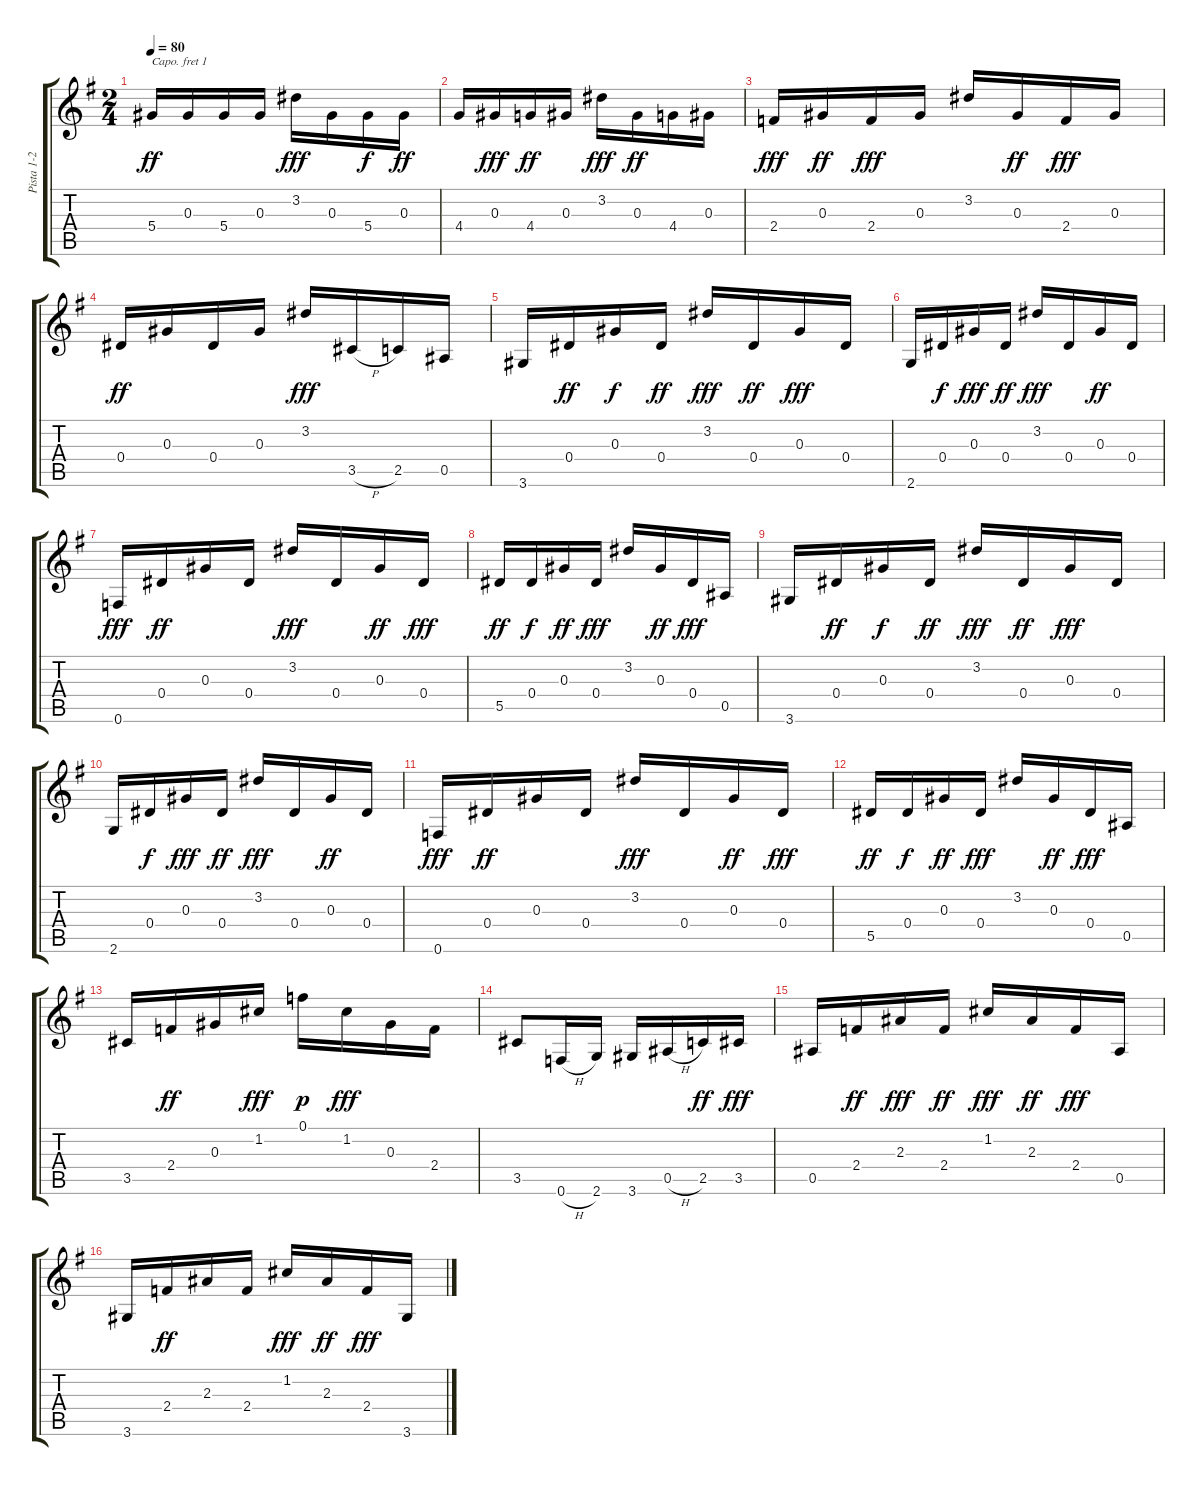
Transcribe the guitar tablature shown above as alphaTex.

\track ("Pista 1-2" "Pista 1-2") {instrument acousticguitarnylon}
\staff {score tabs}
\capo 1
\tuning (E4 B3 G3 D3 A2 E2) {hide}
\ts (2 4)
\tempo 80
\clef g2
\ks g
5.4.16{dy ff} 0.3.16 5.4.16 0.3.16 3.2.16{dy fff} 0.3.16 5.4.16{dy f} 0.3.16{dy ff} |
4.4.16 0.3.16{dy fff} 4.4.16{dy ff} 0.3.16 3.2.16{dy fff} 0.3.16{dy ff} 4.4.16 0.3.16 |
2.4.16{dy fff} 0.3.16{dy ff} 2.4.16{dy fff} 0.3.16 3.2.16 0.3.16{dy ff} 2.4.16{dy fff} 0.3.16 |
0.4.16{dy ff} 0.3.16 0.4.16 0.3.16 3.2.16{dy fff} 3.5{h}.16 2.5.16 0.5.16 |
3.6.16 0.4.16{dy ff} 0.3.16{dy f} 0.4.16{dy ff} 3.2.16{dy fff} 0.4.16{dy ff} 0.3.16{dy fff} 0.4.16 |
2.6.16 0.4.16{dy f} 0.3.16{dy fff} 0.4.16{dy ff} 3.2.16{dy fff} 0.4.16 0.3.16{dy ff} 0.4.16 |
0.6.16{dy fff} 0.4.16{dy ff} 0.3.16 0.4.16 3.2.16{dy fff} 0.4.16 0.3.16{dy ff} 0.4.16{dy fff} |
5.5.16{dy ff} 0.4.16{dy f} 0.3.16{dy ff} 0.4.16{dy fff} 3.2.16 0.3.16{dy ff} 0.4.16{dy fff} 0.5.16 |
3.6.16 0.4.16{dy ff} 0.3.16{dy f} 0.4.16{dy ff} 3.2.16{dy fff} 0.4.16{dy ff} 0.3.16{dy fff} 0.4.16 |
2.6.16 0.4.16{dy f} 0.3.16{dy fff} 0.4.16{dy ff} 3.2.16{dy fff} 0.4.16 0.3.16{dy ff} 0.4.16 |
0.6.16{dy fff} 0.4.16{dy ff} 0.3.16 0.4.16 3.2.16{dy fff} 0.4.16 0.3.16{dy ff} 0.4.16{dy fff} |
5.5.16{dy ff} 0.4.16{dy f} 0.3.16{dy ff} 0.4.16{dy fff} 3.2.16 0.3.16{dy ff} 0.4.16{dy fff} 0.5.16 |
3.5.16 2.4.16{dy ff} 0.3.16 1.2.16{dy fff} 0.1.16{dy p} 1.2.16{dy fff} 0.3.16 2.4.16 |
3.5.8 0.6{h}.16 2.6.16 3.6.16 0.5{h}.16 2.5.16{dy ff} 3.5.16{dy fff} |
0.5.16 2.4.16{dy ff} 2.3.16{dy fff} 2.4.16{dy ff} 1.2.16{dy fff} 2.3.16{dy ff} 2.4.16{dy fff} 0.5.16 |
3.6.16 2.4.16{dy ff} 2.3.16 2.4.16 1.2.16{dy fff} 2.3.16{dy ff} 2.4.16{dy fff} 3.6.16
